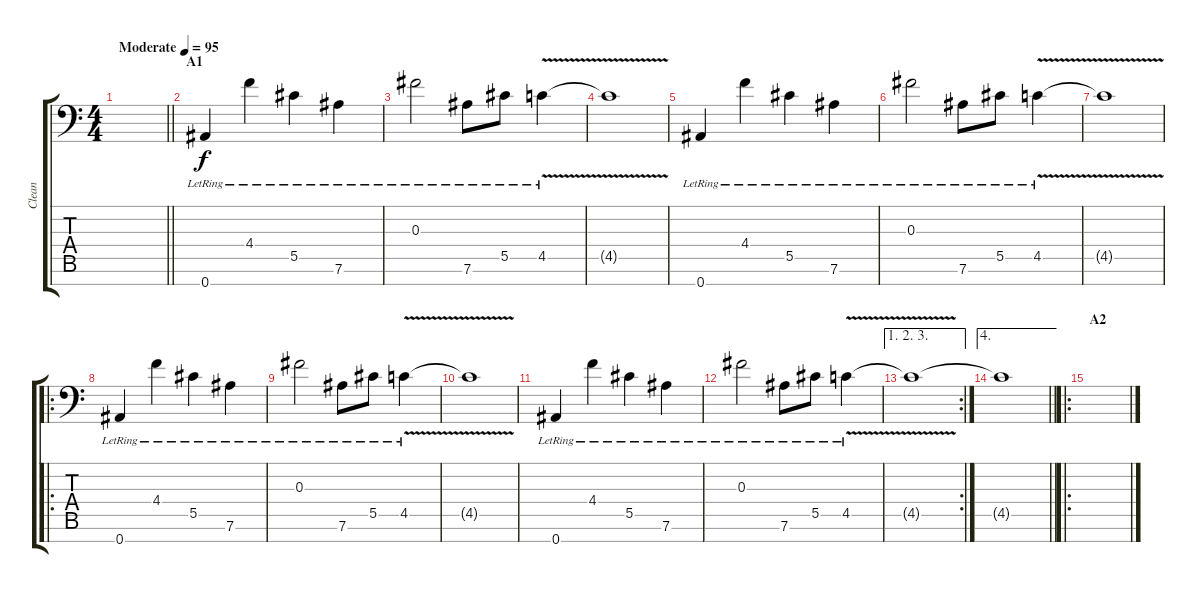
\track ("Clean" "Clean") {instrument acousticguitarsteel}
\staff {score tabs}
\tuning (Eb4 Bb3 Gb3 Db3 Ab2 Eb2 Bb1) {hide}
\ts (4 4)
\tempo (95 "Moderate")
\clef f4
\barLineRight lightlight
\ks c
|
\section ("" "A1")
0.7{lr}.4 4.4{lr}.4 5.5{lr}.4 7.6{lr}.4 |
0.3{lr}.2 7.6{lr}.8 5.5{lr}.8 4.5{v lr}.4 |
4.5{t}.1 |
0.7{lr}.4 4.4{lr}.4 5.5{lr}.4 7.6{lr}.4 |
0.3{lr}.2 7.6{lr}.8 5.5{lr}.8 4.5{v lr}.4 |
4.5{t}.1 |
\ro
0.7{lr}.4 4.4{lr}.4 5.5{lr}.4 7.6{lr}.4 |
0.3{lr}.2 7.6{lr}.8 5.5{lr}.8 4.5{v lr}.4 |
4.5{t}.1 |
0.7{lr}.4 4.4{lr}.4 5.5{lr}.4 7.6{lr}.4 |
0.3{lr}.2 7.6{lr}.8 5.5{lr}.8 4.5{v lr}.4 |
\ae (1 2 3)
\rc 2
4.5{t}.1 |
\ae 4
\barLineRight lightlight
4.5{t}.1 |
\ro
\section ("" "A2")
